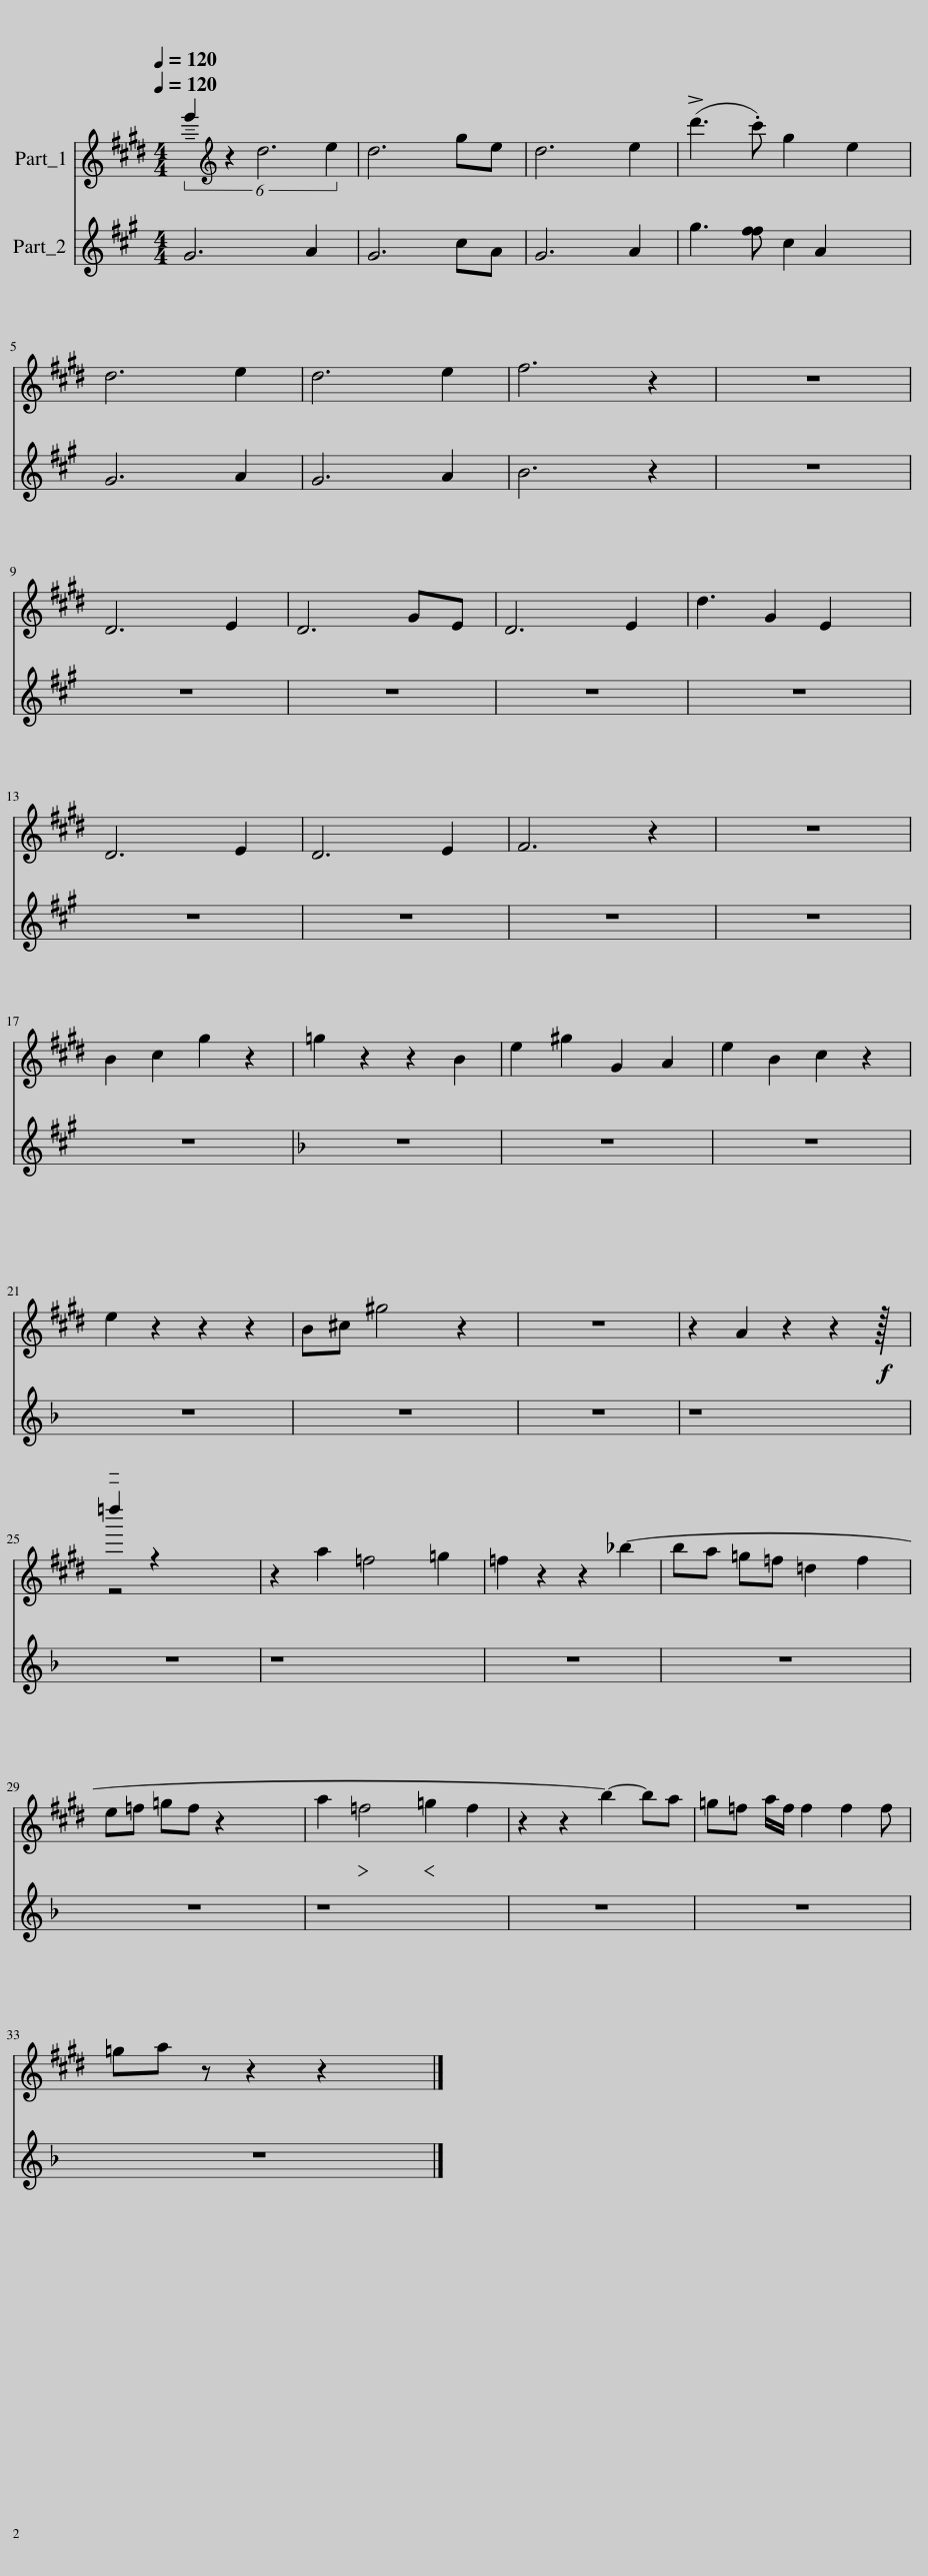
X:1
%%score 1 ( 2 3 )
L:1/8
Q:1/4=120
M:4/4
I:linebreak $
K:E
V:1 treble
V:2 treble
V:3 treble
V:1
 (6:4:4!tenuto!e'2[K:treble] z2 d6 e2 | d6 ge | d6 e2 | (!>!d'3 .c') g2 e2 |$ d6 e2 | %5
 d6 e2 | f6 z2 | z8 |$ D6 E2 | D6 GE | %10
 D6 E2 | d3 G2 E2 x |$ D6 E2 | D6 E2 | F6 z2 | %15
 z8 |$ B2 c2 g2 z2 | =g2 z2 z2 B2 | e2 ^g2 G2 A2 | e2 B2 c2 z2 |$ %20
 e2 z2 z2 z2 | B^c ^g4 z2 | z8 | z2 A2 z2 z2!f! z/16 x/16 |$ !tenuto!=d''2 z2 x4 | %25
 z2 a2 =f4 =g2 | =f2 z2 z2 _b2- | ba =g=f =d2 f2 |$ e=f =gf z2 x2 | a2!>)!!>(! =f4!<)!!<(! =g2 f2 | %30
 z2 z2 b2- ba | =g=f a/f/ f2 f2 f |$ =ga z z2 z2 x |] %33
V:2
[K:A] G6 A2 | G6 cA | G6 A2 | g3 f c2 x2 |$ G6 A2 | %5
 G6 A2 | B6 z2 | z8 |$ z8 | z8 | %10
 z8 | z8 |$ z8 | z8 | z8 | %15
 z8 |$ z8 |[K:F] z8 | z8 | z8 |$ %20
 z8 | z8 | z8 | z8 x/8 |$ z8 | %25
 z8 x2 | z8 | z8 |$ z8 | z8 x2 | %30
 z8 | z8 |$ z8 |] %33
V:3
[K:A] x8 | x8 | x8 | x3 f2 A2 x |$ x8 | %5
 x8 | x8 | x8 |$ x8 | x8 | %10
 x8 | x8 |$ x8 | x8 | x8 | %15
 x8 |$ x8 |[K:F] x8 | x8 | x8 |$ %20
 x8 | x8 | x8 | x65/8 |$ x8 | %25
 x10 | x8 | x8 |$ x8 | x10 | %30
 x8 | x8 |$ x8 |] %33
